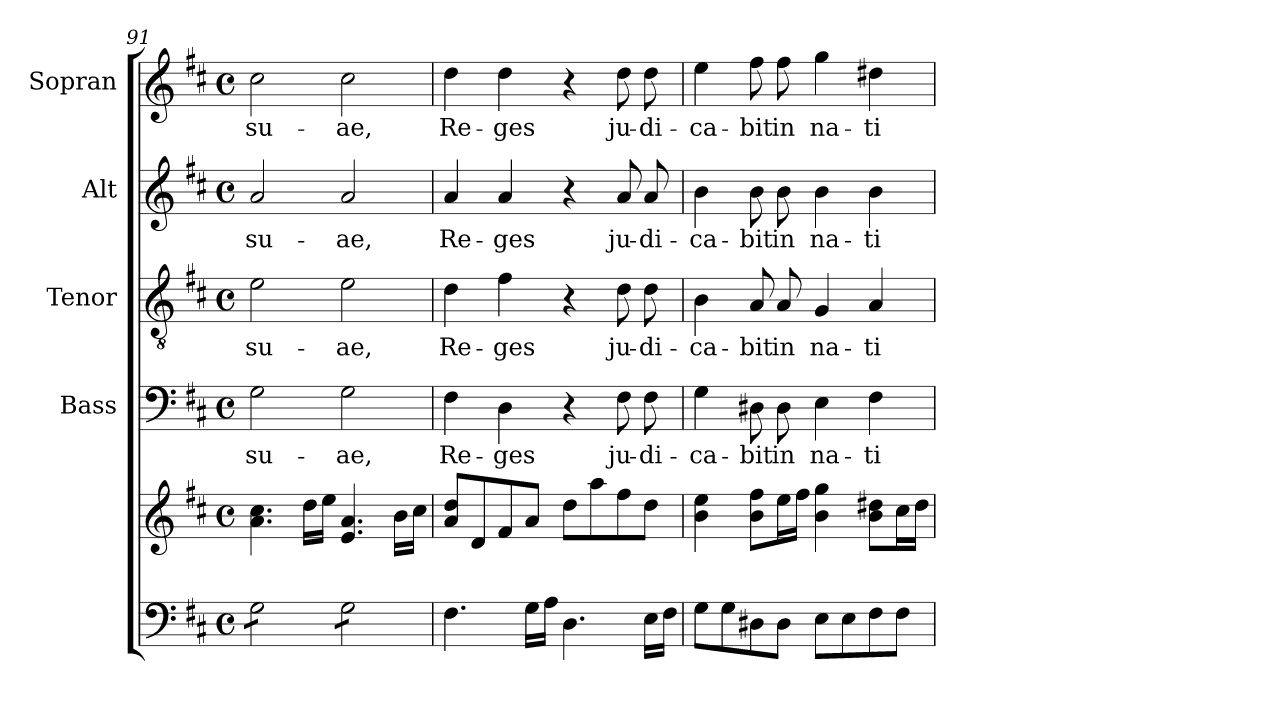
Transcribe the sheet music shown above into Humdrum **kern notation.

**kern	**kern	**kern	**text	**kern	**text	**kern	**text	**kern	**text
*part5	*part5	*part4	*part4	*part3	*part3	*part2	*part2	*part1	*part1
*staff6	*staff5	*staff4	*staff4	*staff3	*staff3	*staff2	*staff2	*staff1	*staff1
*	*	*I"Bass	*	*I"Tenor	*	*I"Alt	*	*I"Sopran	*
*	*	*I'B.	*	*I'T.	*	*I'A.	*	*I'S.	*
!!LO:PB:g=z
*clefF4	*clefG2	*clefF4	*	*clefGv2	*	*clefG2	*	*clefG2	*
*k[f#c#]	*k[f#c#]	*k[f#c#]	*	*k[f#c#]	*	*k[f#c#]	*	*k[f#c#]	*
*D:	*D:	*D:	*	*D:	*	*D:	*	*D:	*
*M4/4	*M4/4	*M4/4	*	*M4/4	*	*M4/4	*	*M4/4	*
*met(c)	*met(c)	*met(c)	*	*met(c)	*	*met(c)	*	*met(c)	*
=91	=91	=91	=91	=91	=91	=91	=91	=91	=91
!	!	!	!LO:LY:b	!	!LO:LY:b	!	!LO:LY:b	!	!LO:LY:b
*tremolo	*	*	*	*	*	*	*	*	*
8G\L	4.a\ 4.cc#\	2G\	su-	2e\	su-	2a/	su-	2cc#\	su-
8G\	.	.	.	.	.	.	.	.	.
8G\	.	.	.	.	.	.	.	.	.
8G\J	16dd\LL	.	.	.	.	.	.	.	.
.	16ee\JJ	.	.	.	.	.	.	.	.
!	!	!	!LO:LY:b	!	!LO:LY:b	!	!LO:LY:b	!	!LO:LY:b
8G\L	4.e/ 4.a/	2G\	-ae,	2e\	-ae,	2a/	-ae,	2cc#\	-ae,
8G\	.	.	.	.	.	.	.	.	.
8G\	.	.	.	.	.	.	.	.	.
8G\J	16b\LL	.	.	.	.	.	.	.	.
*Xtremolo	*	*	*	*	*	*	*	*	*
.	16cc#\JJ	.	.	.	.	.	.	.	.
=92	=92	=92	=92	=92	=92	=92	=92	=92	=92
!	!	!	!LO:LY:b	!	!LO:LY:b	!	!LO:LY:b	!	!LO:LY:b
4.F#\	8a/ 8dd/L	4F#\	Re-	4d\	Re-	4a/	Re-	4dd\	Re-
.	8d/	.	.	.	.	.	.	.	.
!	!	!	!LO:LY:b	!	!LO:LY:b	!	!LO:LY:b	!	!LO:LY:b
.	8f#/	4D\	-ges	4f#\	-ges	4a/	-ges	4dd\	-ges
16G\LL	8a/J	.	.	.	.	.	.	.	.
16A\JJ	.	.	.	.	.	.	.	.	.
4.D\	8dd\L	4r	.	4r	.	4r	.	4r	.
.	8aa\	.	.	.	.	.	.	.	.
!	!	!	!LO:LY:b	!	!LO:LY:b	!	!LO:LY:b	!	!LO:LY:b
.	8ff#\	8F#\	ju-	8d\	ju-	8a/	ju-	8dd\	ju-
!	!	!	!LO:LY:b	!	!LO:LY:b	!	!LO:LY:b	!	!LO:LY:b
16E\LL	8dd\J	8F#\	-di-	8d\	-di-	8a/	-di-	8dd\	-di-
16F#\JJ	.	.	.	.	.	.	.	.	.
=93	=93	=93	=93	=93	=93	=93	=93	=93	=93
!	!	!	!LO:LY:b	!	!LO:LY:b	!	!LO:LY:b	!	!LO:LY:b
8G\L	4b\ 4ee\	4G\	-ca-	4B\	-ca-	4b\	-ca-	4ee\	-ca-
8G\	.	.	.	.	.	.	.	.	.
!	!	!	!LO:LY:b	!	!LO:LY:b	!	!LO:LY:b	!	!LO:LY:b
8D#X\	8b\ 8ff#\L	8D#X\	-bit	8A/	-bit	8b\	-bit	8ff#\	-bit
!	!	!	!LO:LY:b	!	!LO:LY:b	!	!LO:LY:b	!	!LO:LY:b
8D#\J	16ee\L	8D#\	in	8A/	in	8b\	in	8ff#\	in
.	16ff#\JJ	.	.	.	.	.	.	.	.
!	!	!	!LO:LY:b	!	!LO:LY:b	!	!LO:LY:b	!	!LO:LY:b
8E\L	4b\ 4gg\	4E\	na-	4G/	na-	4b\	na-	4gg\	na-
8E\	.	.	.	.	.	.	.	.	.
!	!	!	!LO:LY:b	!	!LO:LY:b	!	!LO:LY:b	!	!LO:LY:b
8F#\	8b\ 8dd#X\L	4F#\	-ti-	4A/	-ti-	4b\	-ti-	4dd#X\	-ti-
8F#\J	16cc#\L	.	.	.	.	.	.	.	.
.	16dd#\JJ	.	.	.	.	.	.	.	.
=	=	=	=	=	=	=	=	=	=
*-	*-	*-	*-	*-	*-	*-	*-	*-	*-
